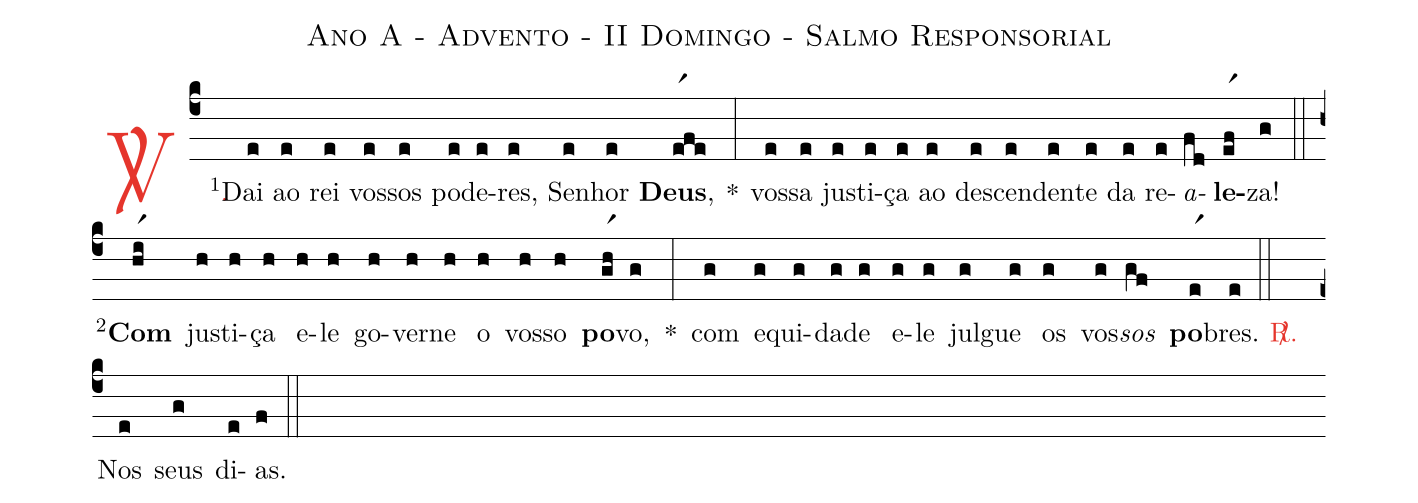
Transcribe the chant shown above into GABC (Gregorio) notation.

name: Ano A - Advento - II Domingo - Salmo Responsorial;
%%
(c4)

<c><sp>V/</sp>.</c>() <v>\VSup{1}</v>Dai(e) ao(e) rei(e) vos(e)sos(e) po(e)de(e)res,(e) Se(e)nhor(e) <b>Deus</b>,(er1fe) *(:)
vos(e)sa(e) jus(e)ti(e)ça(e) ao(e) des(e)cen(e)den(e)te(e) da(e) re(e)<i>a</i>(fd)<b>le</b>(er1f)za!(g)

(::)

<v>\VSup{2}</v><b>Com</b>(hr1i) jus(h)ti(h)ça(h) e(h)le(h) go(h)ver(h)ne(h) o(h) vos(h)so(h) <b>po</b>(gr1h)vo,(g) *(:)
com(g) e(g)qui(g)da(g)de(g) e(g)le(g) jul(g)gue(g) os(g) vos(g)<i>sos</i>(gf) <b>po</b>(er1)bres.(e)

(::)

<c><sp>R/</sp>.</c>() Nos(e) seus(g) di(e)as.(f)

(::)
